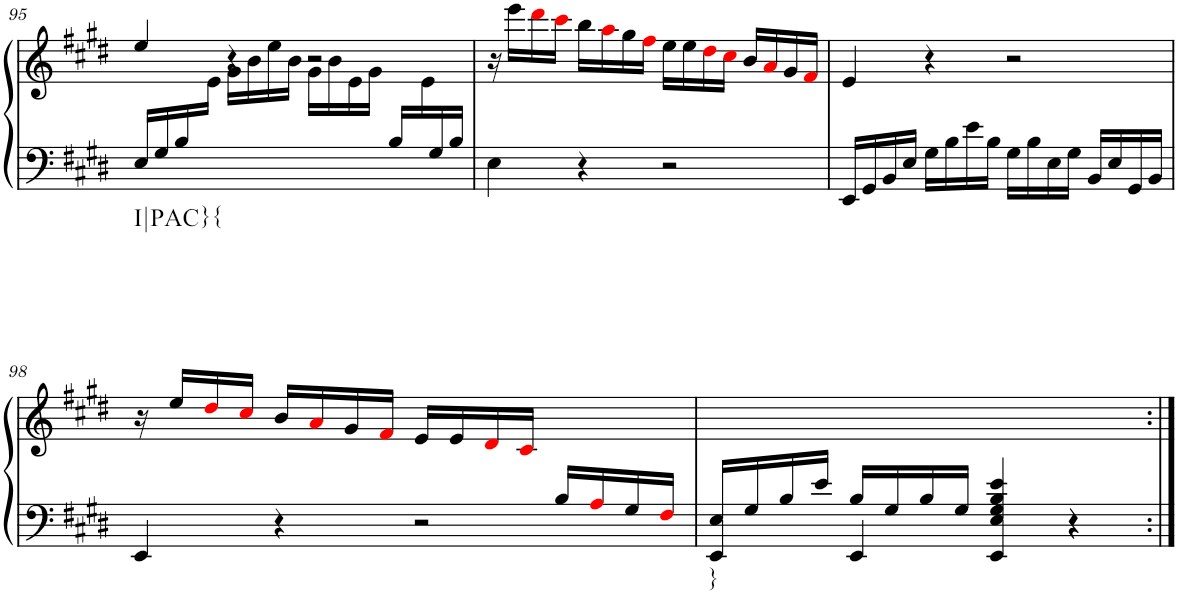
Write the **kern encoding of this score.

**kern	**kern
*part1	*part1
*staff2	*staff1
*I"Piano	*
*I'Pno.	*
!!LO:PB:g=z
*clefF4	*clefG2
*k[f#c#g#d#]	*k[f#c#g#d#]
*M4/4	*M4/4
*met(c)	*met(c)
=95	=95
*	*^
!LO:TX:b:t=I|PAC}{	!	!
16E/LL	4ee/	8.ryy
16G#/	.	.
16B/	.	.
16ryy	.	16e\JJ
.	4r	16g#\LL
.	.	16b\
.	.	16ee\
.	.	16b\JJ
.	2r	16g#\LL
.	.	16b\
.	.	16e\
.	.	16g#\JJ
16B/LL	.	16ryy
16ryy	.	16e\
16G#/	.	8ryy
16B/JJ	.	.
*	*v	*v
=96	=96
4E\	16r
.	16eee\LL
.	16ddd#i\
.	16ccc#i\JJ
4r	16bb\LL
.	16aai\
.	16gg#\
.	16ff#i\JJ
2r	16ee\LL
.	16ee\
.	16dd#i\
.	16cc#i\JJ
.	16b/LL
.	16ai/
.	16g#/
.	16f#i/JJ
=97	=97
16EE/LL	4e/
16GG#/	.
16BB/	.
16E/JJ	.
16G#\LL	4r
16B\	.
16e\	.
16B\JJ	.
16G#\LL	2r
16B\	.
16E\	.
16G#\JJ	.
16BB/LL	.
16E/	.
16GG#/	.
16BB/JJ	.
!!LO:LB:g=z
=98	=98
*^	*
2.ryy	4EE/	16r
.	.	16ee/LL
.	.	16dd#i/
.	.	16cc#i/JJ
.	4r	16b/LL
.	.	16ai/
.	.	16g#/
.	.	16f#i/JJ
.	2r	16e/LL
.	.	16e/
.	.	16d#i/
.	.	16c#i/JJ
16B/LL	.	4ryy
16Ai/	.	.
16G#/	.	.
16F#i/JJ	.	.
=99	=99	=99
!LO:TX:b:t=}	!	!
16E/LL	4EE/	2.ryy
16G#/	.	.
16B/	.	.
16e/JJ	.	.
16B/LL	4EE/	.
16G#/	.	.
16B/	.	.
16G#/JJ	.	.
4E/ 4G#/ 4B/ 4e/	4EE/	.
4ryy	4r	4r
*v	*v	*
=:|!	=:|!
*-	*-
